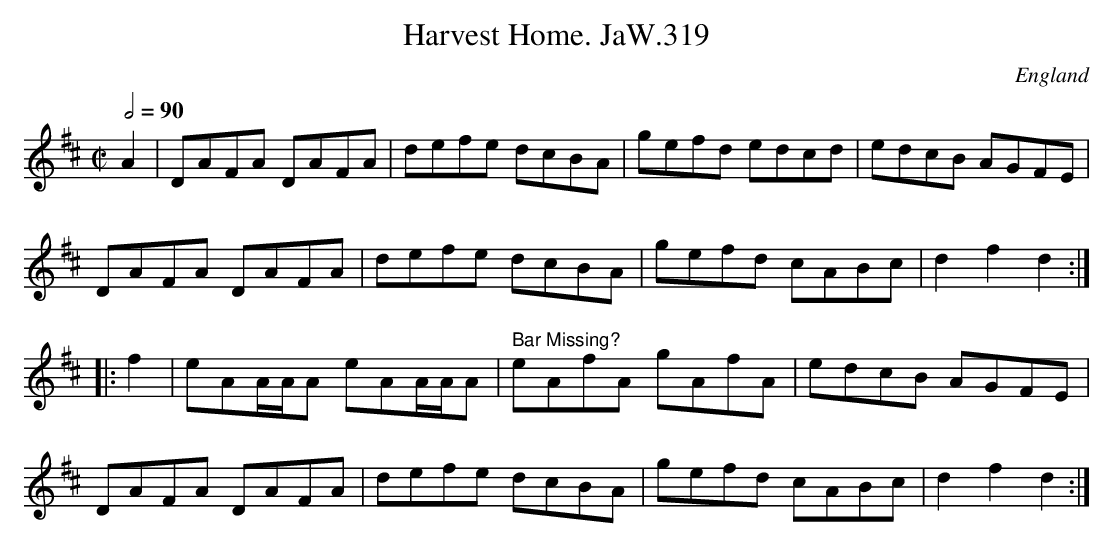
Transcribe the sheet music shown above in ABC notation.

X:1
T:Harvest Home. JaW.319
L:1/8
M:C|
O:England
Q:1/2=90
K:D
A2|DAFA DAFA|defe dcBA|gefd edcd|edcB AGFE|!
DAFA DAFA|defe dcBA|gefd cABc|d2f2d2:|!
|:f2|eAA/A/A eAA/A/A|" Bar Missing?"eAfA gAfA|edcB AGFE|!
DAFA DAFA|defe dcBA|gefd cABc|d2f2d2:|
